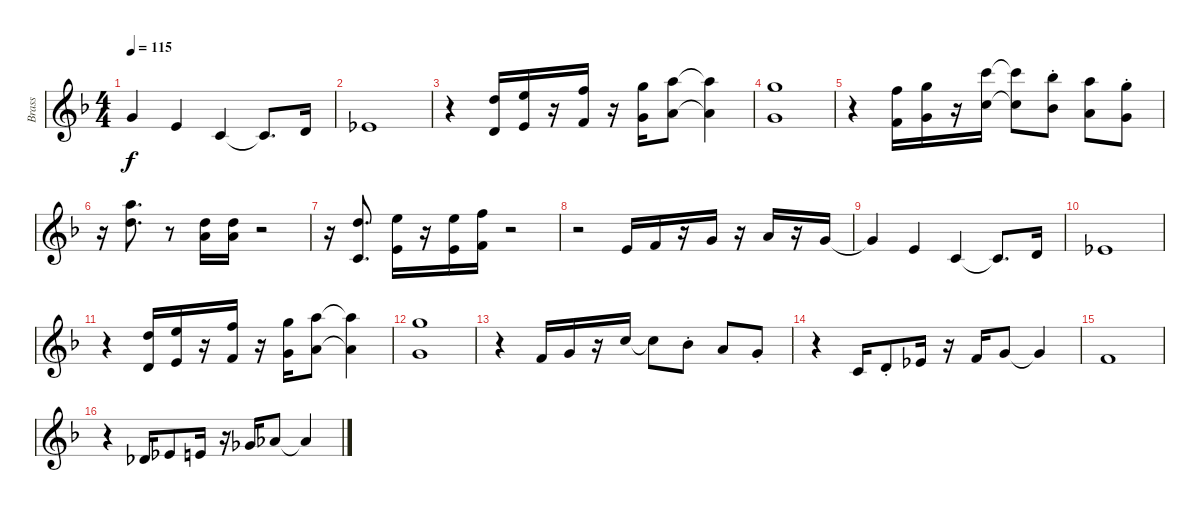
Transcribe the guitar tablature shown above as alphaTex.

\track ("Brass" "Brass") {instrument brasssection}
\staff {score}
\tuning (E5 B4 G4 D4 A3 E3) {hide}
\ts (4 4)
\tempo 115
\clef g2
\ks f
0.3{t}.4{dy f} 2.4.4 3.5.4 3.5{t}.8{d} 0.4.16 |
1.4.1 |
r.4 (3.2 0.4).16 (0.1 2.4).16 r.16 (1.1 3.4).16 r.16 (3.1 0.3).16 (5.1 2.3).8 (5.1{t} 2.3{t}).4 |
(3.1 0.3).1 |
r.4 (1.1 3.4).16 (3.1 0.3).16 r.16 (8.1 1.2).16 (8.1{t} 1.2{t}).8 (6.1 3.3{st}).8 (5.1 2.3).8 (3.1 0.3{st}).8 |
r.16 (5.1 3.2).8{d} r.8 (3.2 2.3).16 (3.2 2.3).16 r.2 |
r.16 (3.2 3.5).8{d} (0.1 2.4).16 r.16 (0.1 2.4).16 (1.1 3.4).16 r.2 |
r.2 2.4.16 3.4.16 r.16 0.3.16 r.16 2.3.16 r.16 0.3.16 |
0.3{t}.4 2.4.4 3.5.4 3.5{t}.8{d} 0.4.16 |
1.4.1 |
r.4 (3.2 0.4).16 (0.1 2.4).16 r.16 (1.1 3.4).16 r.16 (3.1 0.3).16 (5.1 2.3).8 (5.1{t} 2.3{t}).4 |
(3.1 0.3).1 |
r.4 3.4.16 0.3.16 r.16 1.2.16 1.2{t}.8 3.3{st}.8 2.3.8 0.3{st}.8 |
r.4 3.5.16 0.4{st}.8 1.4.16 r.16 3.4.16 0.3.8 0.3{t}.4 |
3.4.1 |
r.4 4.5.16 1.4.8 2.4.16 r.16 4.4.16 1.3.8 1.3{t}.4
